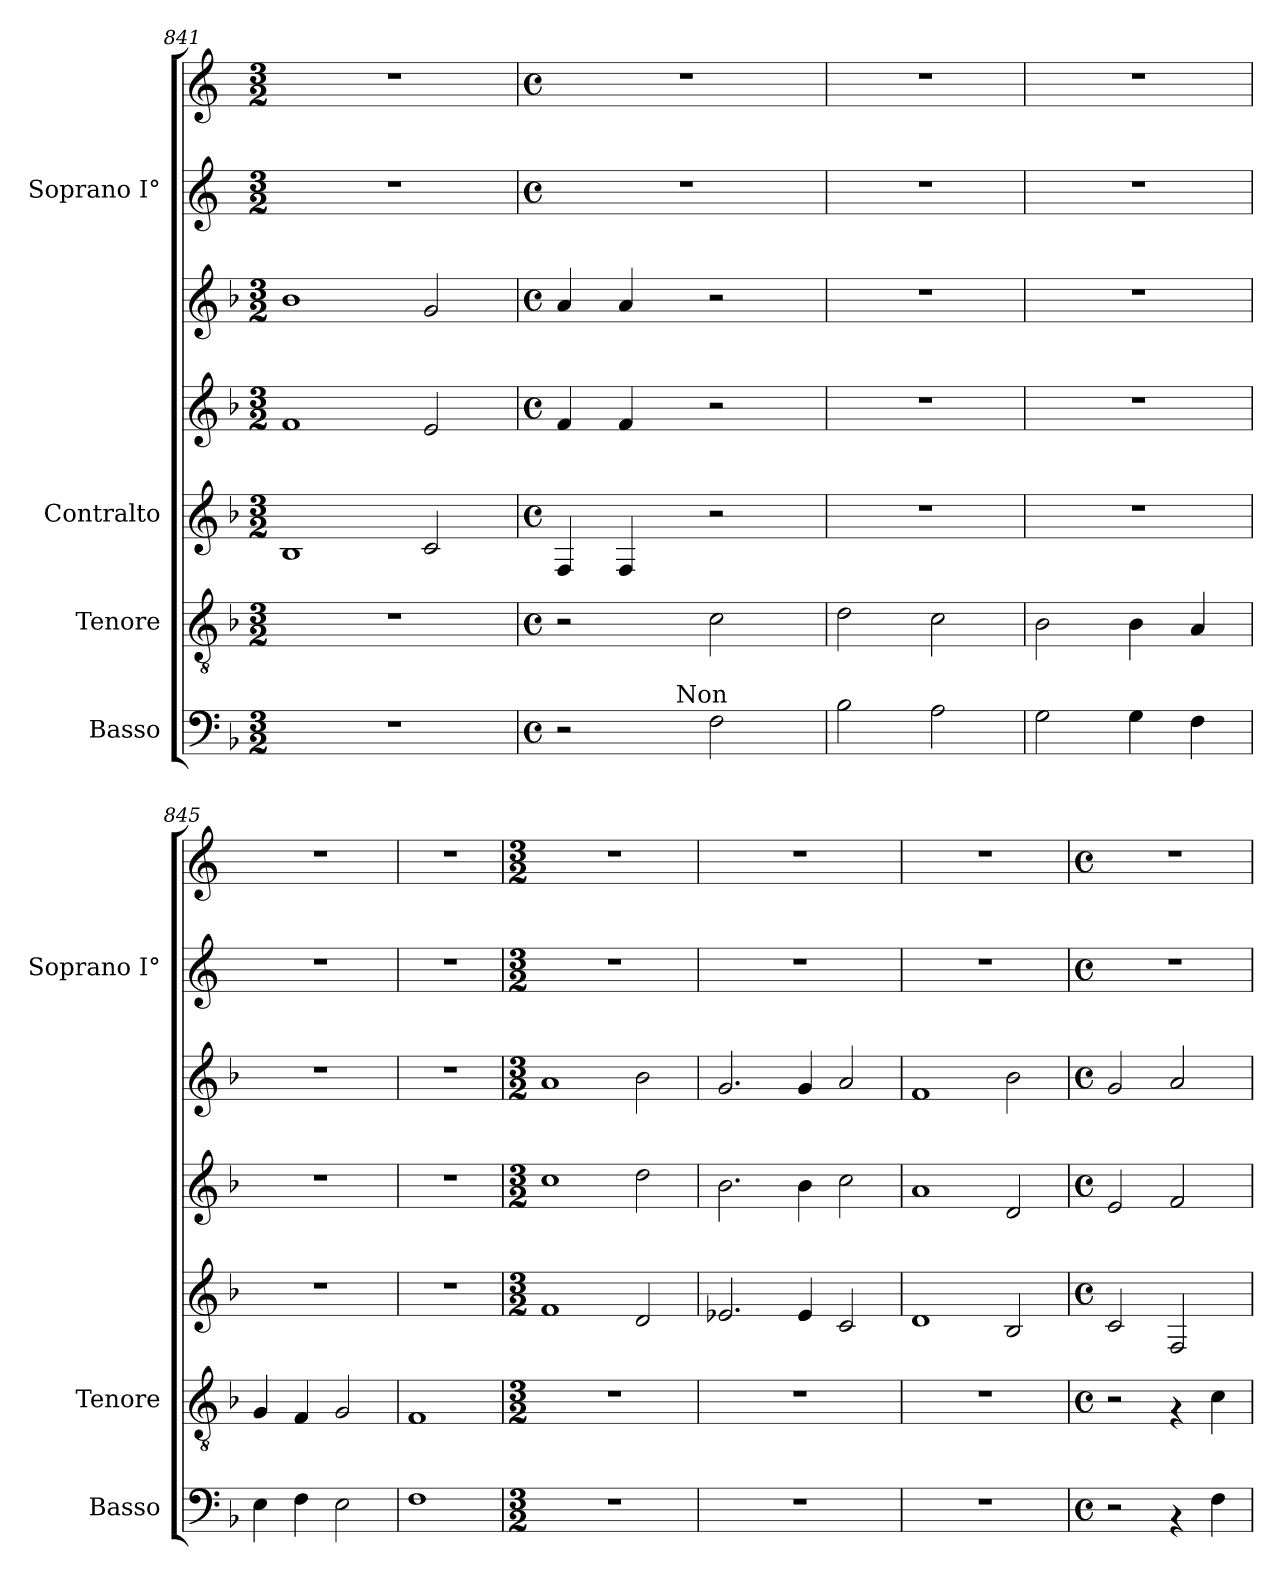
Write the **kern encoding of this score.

**kern	**kern	**kern	**kern	**kern	**kern	**kern
*part6	*part5	*part4	*part3	*part2	*part1	*part1
*staff7	*staff6	*staff5	*staff4	*staff3	*staff2	*staff1
*I"Basso	*I"Tenore	*I"Contralto	*	*	*I"Soprano I°	*
*I'Basso	*I'Tenore	*	*	*	*I'Soprano I°	*
*clefF4	*clefGv2	*clefG2	*clefG2	*clefG2	*clefG2	*clefG2
*k[b-]	*k[b-]	*k[b-]	*k[b-]	*k[b-]	*k[]	*k[]
*F:	*F:	*F:	*F:	*F:	*C:	*C:
*M3/2	*M3/2	*M3/2	*M3/2	*M3/2	*M3/2	*M3/2
=841	=841	=841	=841	=841	=841	=841
1.r	1.r	1B-	1f	1b-	1.r	1.r
.	.	2c/	2e/	2g/	.	.
=842	=842	=842	=842	=842	=842	=842
*M4/4	*M4/4	*M4/4	*M4/4	*M4/4	*M4/4	*M4/4
*met(c)	*met(c)	*met(c)	*met(c)	*met(c)	*met(c)	*met(c)
*^	*	*	*	*	*	*
2r	4ryy	2r	4F/	4f/	4a/	1r	1r
.	8ryy	.	4F/	4f/	4a/	.	.
.	32ryy	.	.	.	.	.	.
!	!LO:TX:a:t=Non	!	!	!	!	!	!
.	2ryy	.	.	.	.	.	.
2F\	.	2c\	2r	2r	2r	.	.
.	16.ryy	.	.	.	.	.	.
*v	*v	*	*	*	*	*	*
!!LO:PB:g=z
=843	=843	=843	=843	=843	=843	=843
2B-\	2d\	1r	1r	1r	1r	1r
2A\	2c\	.	.	.	.	.
=844	=844	=844	=844	=844	=844	=844
2G\	2B-\	1r	1r	1r	1r	1r
4G\	4B-\	.	.	.	.	.
4F\	4A/	.	.	.	.	.
=845	=845	=845	=845	=845	=845	=845
4E\	4G/	1r	1r	1r	1r	1r
4F\	4F/	.	.	.	.	.
2E\	2G/	.	.	.	.	.
=846	=846	=846	=846	=846	=846	=846
1F	1F	1r	1r	1r	1r	1r
=847	=847	=847	=847	=847	=847	=847
*M3/2	*M3/2	*M3/2	*M3/2	*M3/2	*M3/2	*M3/2
1.r	1.r	1f	1cc	1a	1.r	1.r
.	.	2d/	2dd\	2b-\	.	.
=848	=848	=848	=848	=848	=848	=848
1.r	1.r	2.e-X/	2.b-\	2.g/	1.r	1.r
.	.	4e-/	4b-\	4g/	.	.
.	.	2c/	2cc\	2a/	.	.
=849	=849	=849	=849	=849	=849	=849
1.r	1.r	1d	1a	1f	1.r	1.r
.	.	2B-/	2d/	2b-\	.	.
!!LO:LB:g=z
=850	=850	=850	=850	=850	=850	=850
*M4/4	*M4/4	*M4/4	*M4/4	*M4/4	*M4/4	*M4/4
*met(c)	*met(c)	*met(c)	*met(c)	*met(c)	*met(c)	*met(c)
2r	2r	2c/	2e/	2g/	1r	1r
4rAA	4rF	2F/	2f/	2a/	.	.
4F\	4c\	.	.	.	.	.
=	=	=	=	=	=	=
*-	*-	*-	*-	*-	*-	*-
